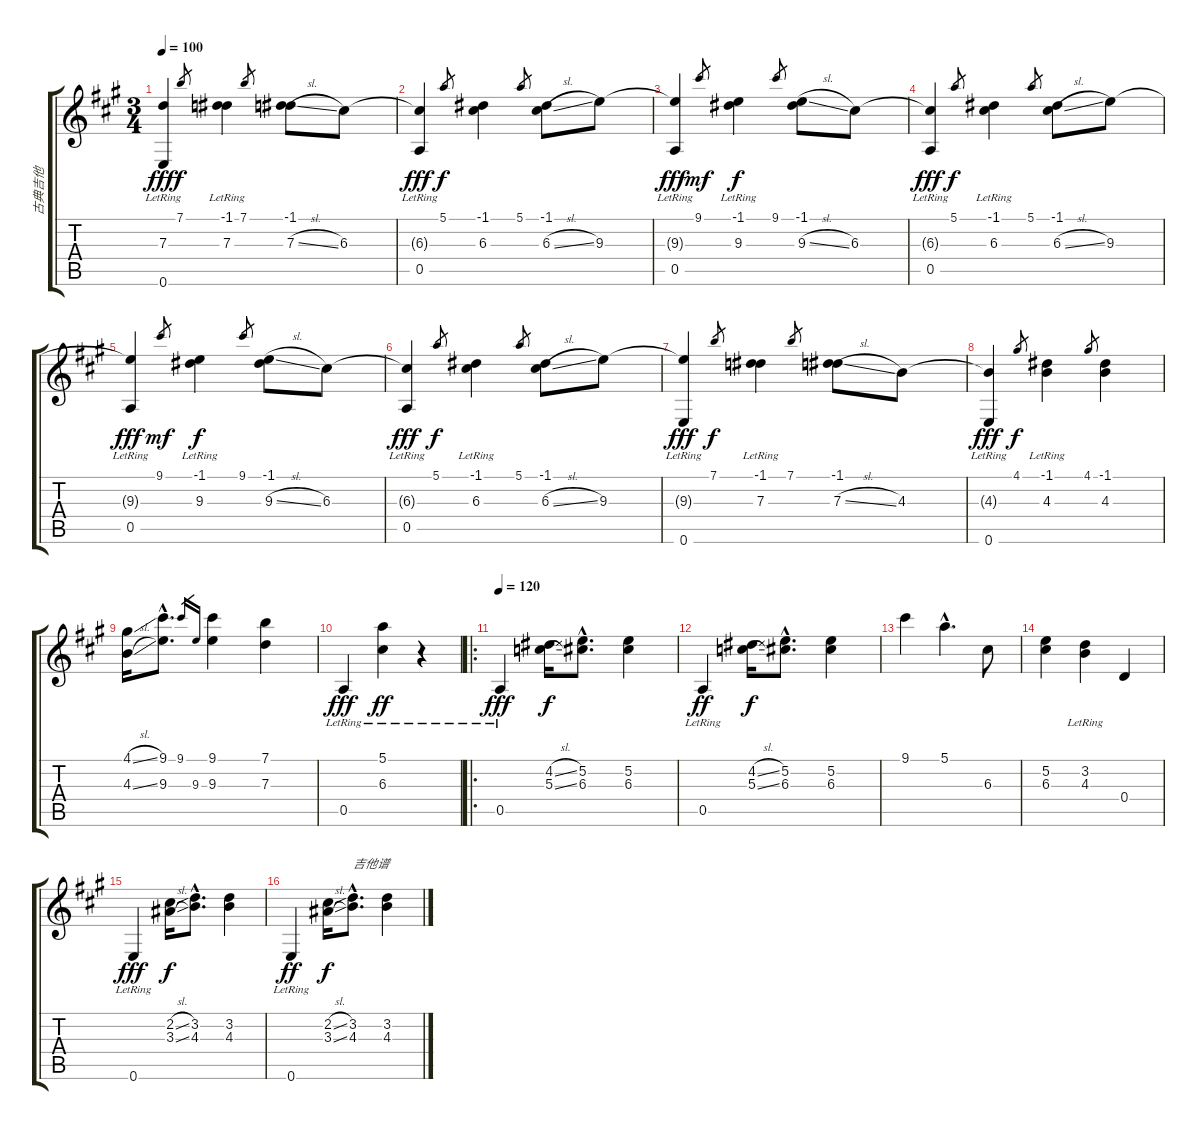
\track ("古典吉他" "古典吉他") {instrument acousticguitarnylon}
\staff {score tabs}
\tuning (E4 B3 G3 D3 A2 E2) {hide}
\ts (3 4)
\tempo 100
\clef g2
\ks a
(7.3{t} 0.6{lr}).4{dy fff} 7.1.8{gr dy f} (-1.1 7.3{lr}).4 7.1.8{gr} (-1.1 7.3{sl}).8 6.3.8 |
(6.3{t} 0.5{lr}).4{dy fff} 5.1.8{gr dy f} (-1.1 6.3).4 5.1.8{gr} (-1.1 6.3{sl}).8 9.3.8 |
(9.3{t} 0.5{lr}).4{dy fff} 9.1.8{gr dy mf} (-1.1 9.3{lr}).4{dy f} 9.1.8{gr} (-1.1 9.3{sl}).8 6.3.8 |
(6.3{t} 0.5{lr}).4{dy fff} 5.1.8{gr dy f} (-1.1 6.3{lr}).4 5.1.8{gr} (-1.1 6.3{sl}).8 9.3.8 |
(9.3{t} 0.5{lr}).4{dy fff} 9.1.8{gr dy mf} (-1.1 9.3{lr}).4{dy f} 9.1.8{gr} (-1.1 9.3{sl}).8 6.3.8 |
(6.3{t} 0.5{lr}).4{dy fff} 5.1.8{gr dy f} (-1.1 6.3{lr}).4 5.1.8{gr} (-1.1 6.3{sl}).8 9.3.8 |
(9.3{t} 0.6{lr}).4{dy fff} 7.1.8{gr dy f} (-1.1 7.3{lr}).4 7.1.8{gr} (-1.1 7.3{sl}).8 4.3.8 |
(4.3{t} 0.6{lr}).4{dy fff} 4.1.8{gr dy f} (-1.1 4.3{lr}).4 4.1.8{gr} (-1.1 4.3).4 |
(4.1{sl} 4.3{sl}).16 (9.1{hac} 9.3{hac}).8{d} 9.1.16{gr} 9.3.16{gr} (9.1 9.3).4 (7.1 7.3).4 |
0.5{lr}.4{dy fff} (5.1{lr} 6.3{lr}).4{dy ff} r.4 |
\ro
\tempo 120
0.5{lr}.4{dy fff} (4.2{sl} 5.3{sl}).16{dy f} (5.2{hac} 6.3{hac}).8{d} (5.2 6.3).4 |
0.5{lr}.4{dy ff} (4.2{sl} 5.3{sl}).16{dy f} (5.2{hac} 6.3{hac}).8{d} (5.2 6.3).4 |
9.1.4 5.1{hac}.4{d} 6.3.8 |
(5.2 6.3).4 (3.2{lr} 4.3{lr}).4 0.4.4 |
0.6{lr}.4{dy fff} (2.2{sl} 3.3{sl}).16{dy f} (3.2{hac} 4.3{hac}).8{d} (3.2 4.3).4 |
0.6{lr}.4{dy ff} (2.2{sl} 3.3{sl}).16{dy f} (3.2{hac} 4.3{hac}).8{d txt "吉他谱"} (3.2 4.3).4
